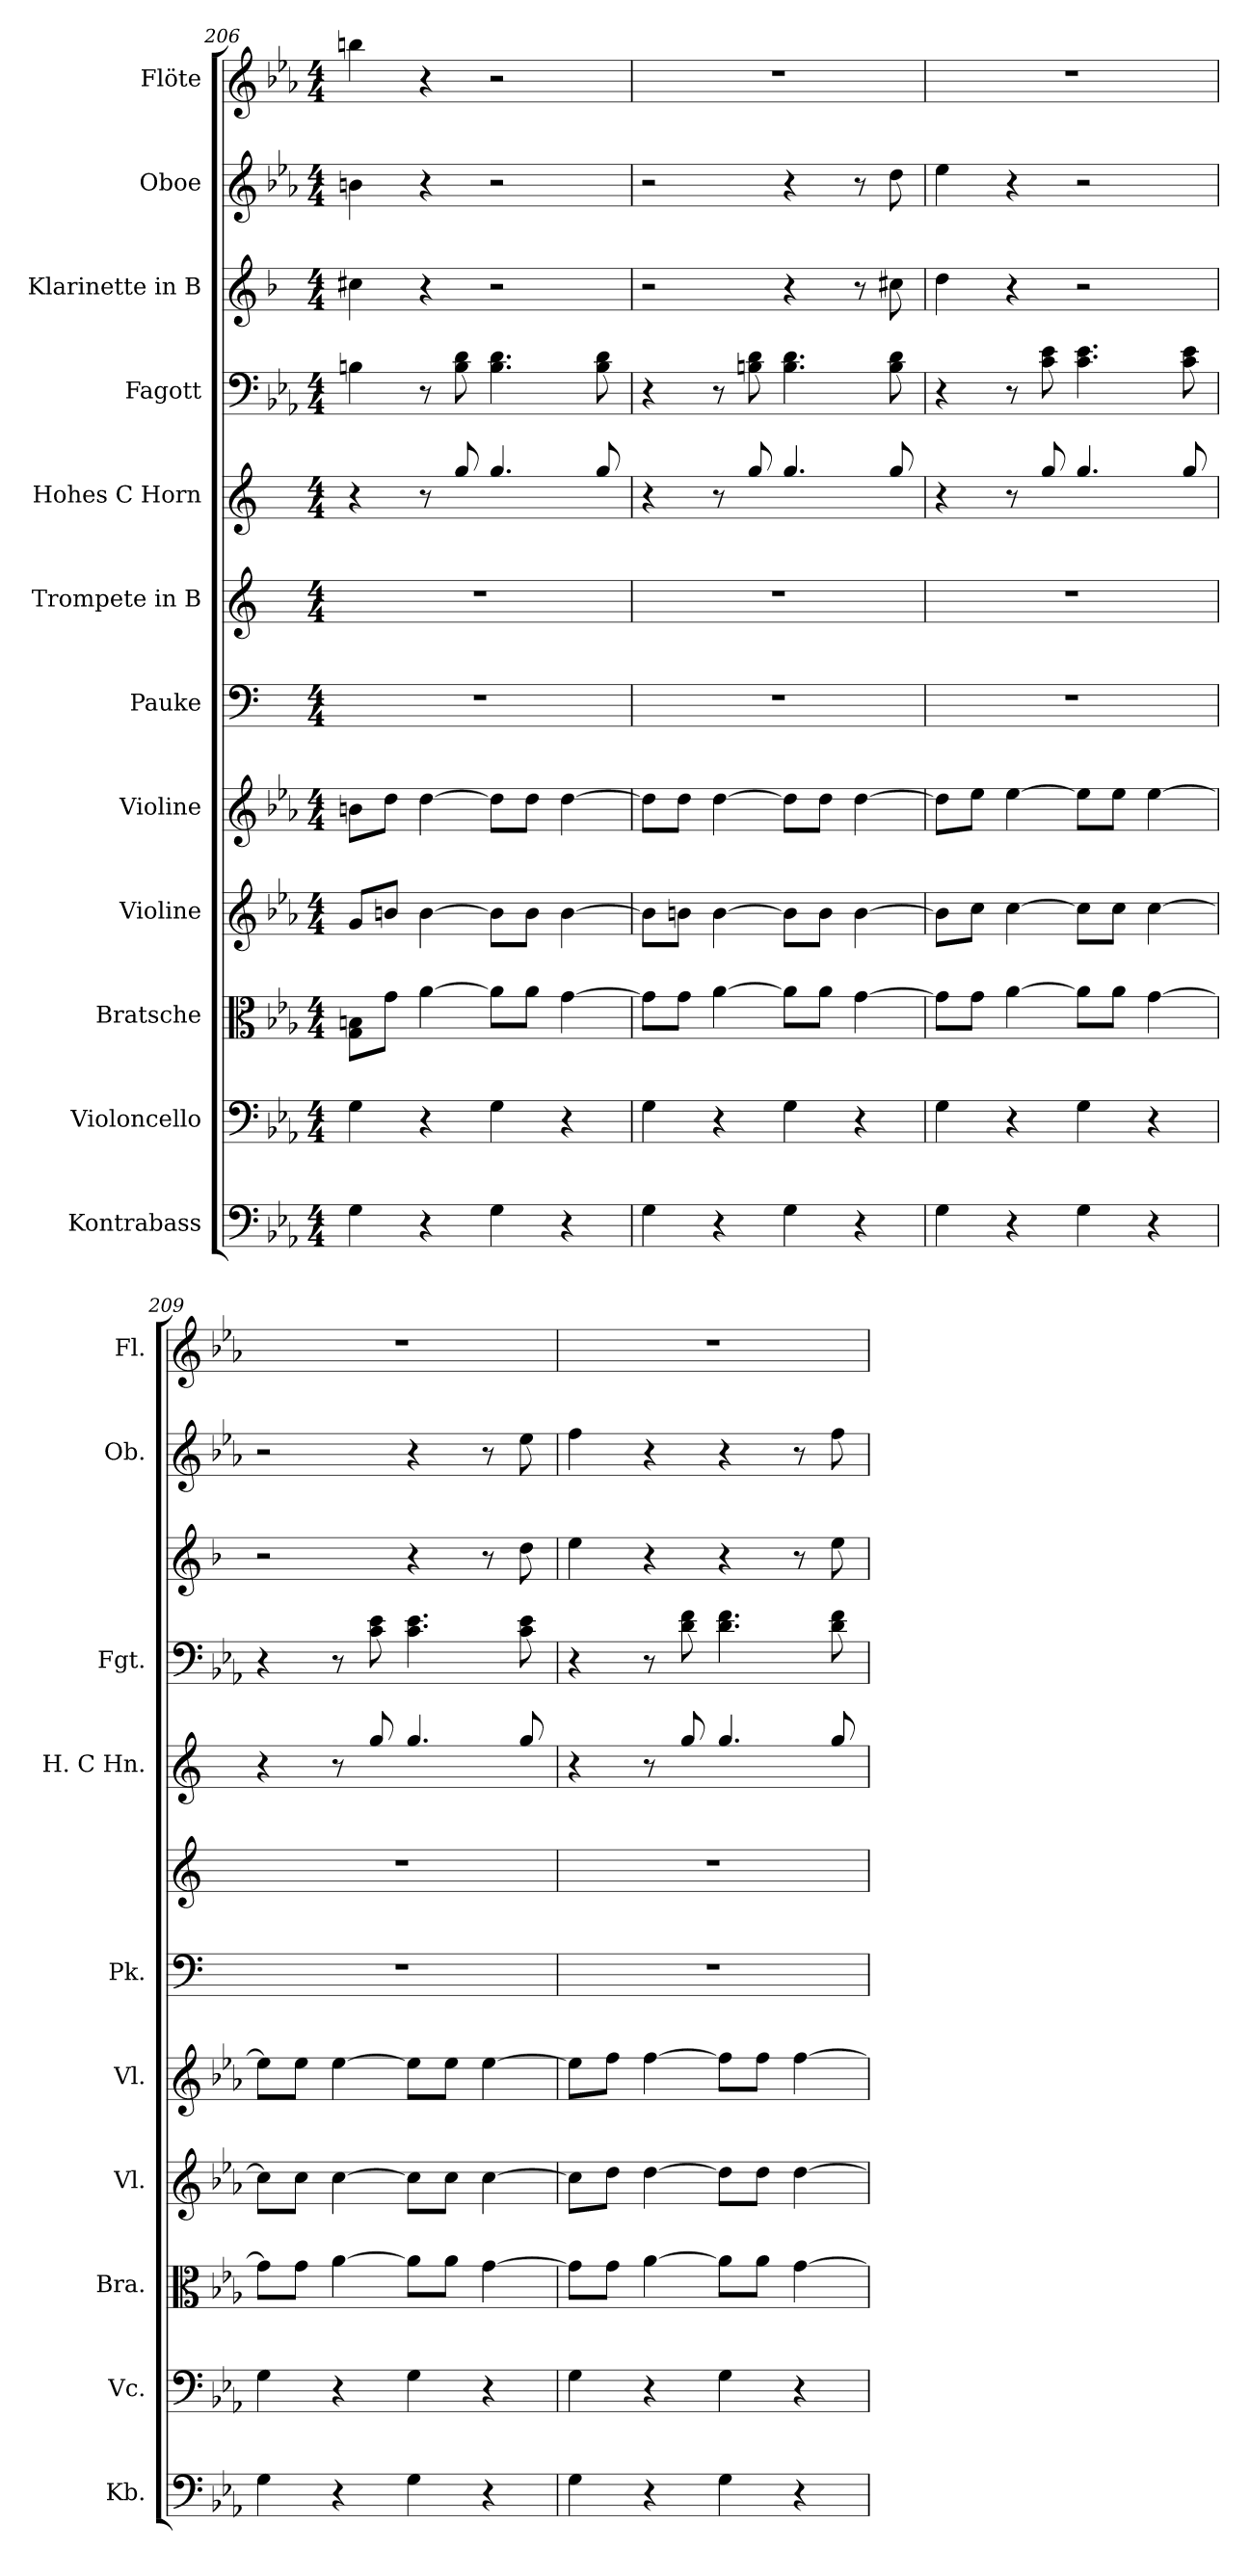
**kern	**kern	**kern	**kern	**kern	**kern	**kern	**kern	**kern	**kern	**kern	**kern
*part12	*part11	*part10	*part9	*part8	*part7	*part6	*part5	*part4	*part3	*part2	*part1
*staff12	*staff11	*staff10	*staff9	*staff8	*staff7	*staff6	*staff5	*staff4	*staff3	*staff2	*staff1
*I"Kontrabass	*I"Violoncello	*I"Bratsche	*I"Violine	*I"Violine	*I"Pauke	*I"Trompete in B	*I"Hohes C Horn	*I"Fagott	*I"Klarinette in B	*I"Oboe	*I"Flöte
*I'Kb.	*I'Vc.	*I'Bra.	*I'Vl.	*I'Vl.	*I'Pk.	*	*I'H. C Hn.	*I'Fgt.	*	*I'Ob.	*I'Fl.
*clefF4	*clefF4	*clefC3	*clefG2	*clefG2	*clefF4	*clefG2	*clefG2	*clefF4	*clefG2	*clefG2	*clefG2
*ITrd7c12	*	*	*	*	*	*ITrd1c2	*ITrd7c12	*	*ITrd1c2	*	*
*k[b-e-a-]	*k[b-e-a-]	*k[b-e-a-]	*k[b-e-a-]	*k[b-e-a-]	*k[]	*k[b-e-]	*k[]	*k[b-e-a-]	*k[b-e-a-]	*k[b-e-a-]	*k[b-e-a-]
*M4/4	*M4/4	*M4/4	*M4/4	*M4/4	*M4/4	*M4/4	*M4/4	*M4/4	*M4/4	*M4/4	*M4/4
=206	=206	=206	=206	=206	=206	=206	=206	=206	=206	=206	=206
4GG\	4G\	8G\ 8Bn\L	8g/L	8bn\L	1r	1r	4r	4Bn\	4bn\	4bn\	4bbn\
.	.	8g\J	8bn/J	8dd\J	.	.	.	.	.	.	.
4r	4r	[4a-\	[4b\	[4dd\	.	.	8r	8r	4r	4r	4r
.	.	.	.	.	.	.	8g/	8B\ 8d\	.	.	.
4GG\	4G\	8a-\L]	8b\L]	8dd\L]	.	.	4.g/	4.B\ 4.d\	2r	2r	2r
.	.	8a-\J	8b\J	8dd\J	.	.	.	.	.	.	.
4r	4r	[4g\	[4b\	[4dd\	.	.	.	.	.	.	.
.	.	.	.	.	.	.	8g/	8B\ 8d\	.	.	.
!!LO:PB:g=z
=207	=207	=207	=207	=207	=207	=207	=207	=207	=207	=207	=207
4GG\	4G\	8g\L]	8b\L]	8dd\L]	1r	1r	4r	4r	2r	2r	1r
.	.	8g\J	8bn\J	8dd\J	.	.	.	.	.	.	.
4r	4r	[4a-\	[4b\	[4dd\	.	.	8r	8r	.	.	.
.	.	.	.	.	.	.	8g/	8Bn\ 8d\	.	.	.
4GG\	4G\	8a-\L]	8b\L]	8dd\L]	.	.	4.g/	4.B\ 4.d\	4r	4r	.
.	.	8a-\J	8b\J	8dd\J	.	.	.	.	.	.	.
4r	4r	[4g\	[4b\	[4dd\	.	.	.	.	8r	8r	.
.	.	.	.	.	.	.	8g/	8B\ 8d\	8bn\	8dd\	.
=208	=208	=208	=208	=208	=208	=208	=208	=208	=208	=208	=208
4GG\	4G\	8g\L]	8b\L]	8dd\L]	1r	1r	4r	4r	4cc\	4ee-\	1r
.	.	8g\J	8cc\J	8ee-\J	.	.	.	.	.	.	.
4r	4r	[4a-\	[4cc\	[4ee-\	.	.	8r	8r	4r	4r	.
.	.	.	.	.	.	.	8g/	8c\ 8e-\	.	.	.
4GG\	4G\	8a-\L]	8cc\L]	8ee-\L]	.	.	4.g/	4.c\ 4.e-\	2r	2r	.
.	.	8a-\J	8cc\J	8ee-\J	.	.	.	.	.	.	.
4r	4r	[4g\	[4cc\	[4ee-\	.	.	.	.	.	.	.
.	.	.	.	.	.	.	8g/	8c\ 8e-\	.	.	.
=209	=209	=209	=209	=209	=209	=209	=209	=209	=209	=209	=209
4GG\	4G\	8g\L]	8cc\L]	8ee-\L]	1r	1r	4r	4r	2r	2r	1r
.	.	8g\J	8cc\J	8ee-\J	.	.	.	.	.	.	.
4r	4r	[4a-\	[4cc\	[4ee-\	.	.	8r	8r	.	.	.
.	.	.	.	.	.	.	8g/	8c\ 8e-\	.	.	.
4GG\	4G\	8a-\L]	8cc\L]	8ee-\L]	.	.	4.g/	4.c\ 4.e-\	4r	4r	.
.	.	8a-\J	8cc\J	8ee-\J	.	.	.	.	.	.	.
4r	4r	[4g\	[4cc\	[4ee-\	.	.	.	.	8r	8r	.
.	.	.	.	.	.	.	8g/	8c\ 8e-\	8cc\	8ee-\	.
=210	=210	=210	=210	=210	=210	=210	=210	=210	=210	=210	=210
4GG\	4G\	8g\L]	8cc\L]	8ee-\L]	1r	1r	4r	4r	4dd\	4ff\	1r
.	.	8g\J	8dd\J	8ff\J	.	.	.	.	.	.	.
4r	4r	[4a-\	[4dd\	[4ff\	.	.	8r	8r	4r	4r	.
.	.	.	.	.	.	.	8g/	8d\ 8f\	.	.	.
4GG\	4G\	8a-\L]	8dd\L]	8ff\L]	.	.	4.g/	4.d\ 4.f\	4r	4r	.
.	.	8a-\J	8dd\J	8ff\J	.	.	.	.	.	.	.
4r	4r	[4g\	[4dd\	[4ff\	.	.	.	.	8r	8r	.
.	.	.	.	.	.	.	8g/	8d\ 8f\	8dd\	8ff\	.
=	=	=	=	=	=	=	=	=	=	=	=
*-	*-	*-	*-	*-	*-	*-	*-	*-	*-	*-	*-
